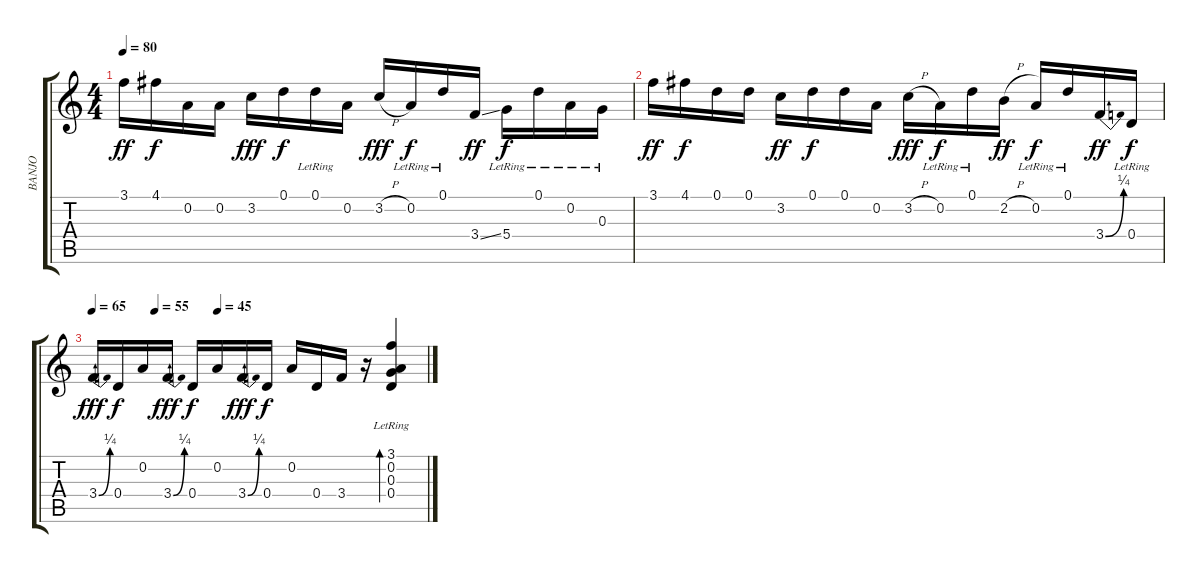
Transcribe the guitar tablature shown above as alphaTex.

\track ("BANJO" "BANJO") {instrument banjo}
\staff {score tabs}
\tuning (D4 A3 G3 D3 A2 D2) {hide}
\displaytranspose 12
\ts (4 4)
\tempo 80
\clef g2
\ks c
3.1.16{dy ff} 4.1.16{dy f} 0.2.16 0.2.16 3.2.16{dy fff} 0.1.16{dy f} 0.1{lr}.16 0.2.16 3.2{h}.16{dy fff} 0.2{lr}.16{dy f} 0.1{lr}.16 3.4{ss}.16{dy ff} 5.4{lr}.16{dy f} 0.1{lr}.16 0.2{lr}.16 0.3{lr}.16 |
3.1.16{dy ff} 4.1.16{dy f} 0.1.16 0.1.16 3.2.16{dy ff} 0.1.16{dy f} 0.1.16 0.2.16 3.2{h}.16{dy fff} 0.2{lr}.16{dy f} 0.1{lr}.16 2.2{h}.16{dy ff} 0.2{lr}.16{dy f} 0.1{lr}.16 3.4{be (bend 0 0 60 1)}.16{dy ff} 0.4{lr}.16{dy f} |
\tempo 65
\tempo (55 0.1875)
\tempo (45 0.375)
3.4{be (bend 0 0 60 1)}.16{dy fff} 0.4.16{dy f} 0.2.16 3.4{be (bend 0 0 60 1)}.16{dy fff} 0.4.16{dy f} 0.2.16 3.4{be (bend 0 0 60 1)}.16{dy fff} 0.4.16{dy f} 0.2.16 0.4.16 3.4.16 r.16 (3.1{lr} 0.2{lr} 0.3{lr} 0.4{lr}).4{bd 120}
